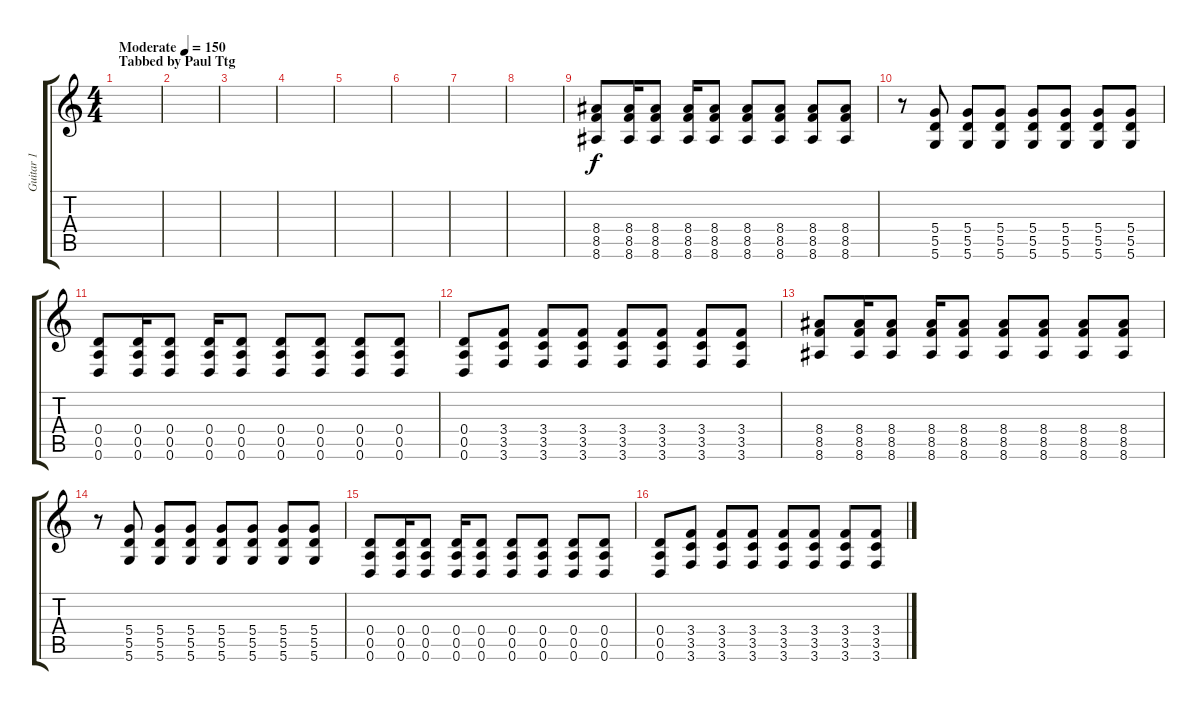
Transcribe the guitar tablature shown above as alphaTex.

\track ("Guitar 1" "Guitar 1") {instrument distortionguitar}
\staff {score tabs}
\tuning (E4 B3 G3 D3 A2 D2) {hide}
\ts (4 4)
\section ("" "Tabbed by Paul Ttg")
\tempo (150 "Moderate")
\clef g2
\ks c
|
|
|
|
|
|
|
|
(8.4 8.5 8.6).8 (8.4 8.5 8.6).16 (8.4 8.5 8.6).8 (8.4 8.5 8.6).16 (8.4 8.5 8.6).8 (8.4 8.5 8.6).8 (8.4 8.5 8.6).8 (8.4 8.5 8.6).8 (8.4 8.5 8.6).8 |
r.8 (5.4 5.5 5.6).8 (5.4 5.5 5.6).8 (5.4 5.5 5.6).8 (5.4 5.5 5.6).8 (5.4 5.5 5.6).8 (5.4 5.5 5.6).8 (5.4 5.5 5.6).8 |
(0.4 0.5 0.6).8 (0.4 0.5 0.6).16 (0.4 0.5 0.6).8 (0.4 0.5 0.6).16 (0.4 0.5 0.6).8 (0.4 0.5 0.6).8 (0.4 0.5 0.6).8 (0.4 0.5 0.6).8 (0.4 0.5 0.6).8 |
(0.4 0.5 0.6).8 (3.4 3.5 3.6).8 (3.4 3.5 3.6).8 (3.4 3.5 3.6).8 (3.4 3.5 3.6).8 (3.4 3.5 3.6).8 (3.4 3.5 3.6).8 (3.4 3.5 3.6).8 |
(8.4 8.5 8.6).8 (8.4 8.5 8.6).16 (8.4 8.5 8.6).8 (8.4 8.5 8.6).16 (8.4 8.5 8.6).8 (8.4 8.5 8.6).8 (8.4 8.5 8.6).8 (8.4 8.5 8.6).8 (8.4 8.5 8.6).8 |
r.8 (5.4 5.5 5.6).8 (5.4 5.5 5.6).8 (5.4 5.5 5.6).8 (5.4 5.5 5.6).8 (5.4 5.5 5.6).8 (5.4 5.5 5.6).8 (5.4 5.5 5.6).8 |
(0.4 0.5 0.6).8 (0.4 0.5 0.6).16 (0.4 0.5 0.6).8 (0.4 0.5 0.6).16 (0.4 0.5 0.6).8 (0.4 0.5 0.6).8 (0.4 0.5 0.6).8 (0.4 0.5 0.6).8 (0.4 0.5 0.6).8 |
(0.4 0.5 0.6).8 (3.4 3.5 3.6).8 (3.4 3.5 3.6).8 (3.4 3.5 3.6).8 (3.4 3.5 3.6).8 (3.4 3.5 3.6).8 (3.4 3.5 3.6).8 (3.4 3.5 3.6).8
